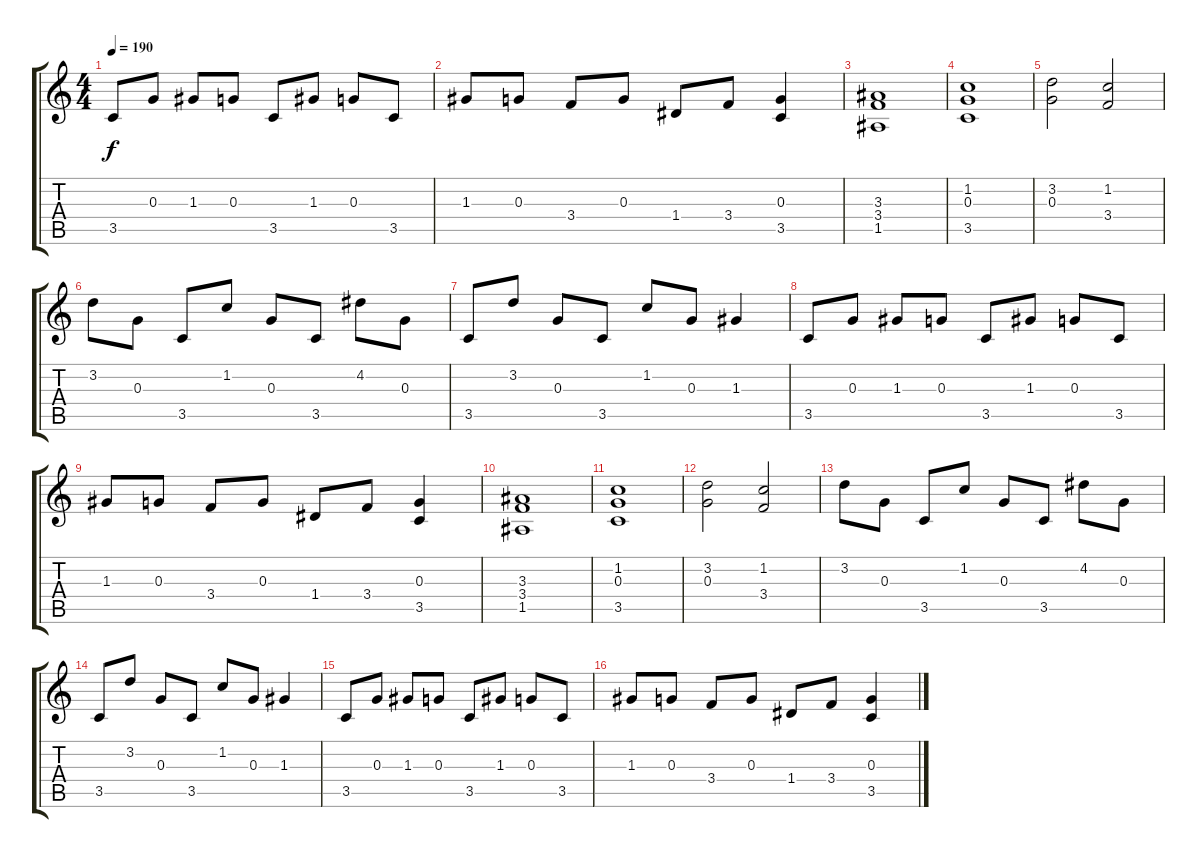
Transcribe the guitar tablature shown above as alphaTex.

\track "" {instrument distortionguitar}
\staff {score tabs}
\tuning (E4 B3 G3 D3 A2 E2) {hide}
\ts (4 4)
\tempo 190
\clef g2
\ks c
3.5.8{dy f} 0.3.8 1.3.8 0.3.8 3.5.8 1.3.8 0.3.8 3.5.8 |
1.3.8 0.3.8 3.4.8 0.3.8 1.4.8 3.4.8 (0.3 3.5).4 |
(3.3 3.4 1.5).1 |
(1.2 0.3 3.5).1 |
(3.2 0.3).2 (1.2 3.4).2 |
3.2.8 0.3.8 3.5.8 1.2.8 0.3.8 3.5.8 4.2.8 0.3.8 |
3.5.8 3.2.8 0.3.8 3.5.8 1.2.8 0.3.8 1.3.4 |
3.5.8 0.3.8 1.3.8 0.3.8 3.5.8 1.3.8 0.3.8 3.5.8 |
1.3.8 0.3.8 3.4.8 0.3.8 1.4.8 3.4.8 (0.3 3.5).4 |
(3.3 3.4 1.5).1 |
(1.2 0.3 3.5).1 |
(3.2 0.3).2 (1.2 3.4).2 |
3.2.8 0.3.8 3.5.8 1.2.8 0.3.8 3.5.8 4.2.8 0.3.8 |
3.5.8 3.2.8 0.3.8 3.5.8 1.2.8 0.3.8 1.3.4 |
3.5.8 0.3.8 1.3.8 0.3.8 3.5.8 1.3.8 0.3.8 3.5.8 |
1.3.8 0.3.8 3.4.8 0.3.8 1.4.8 3.4.8 (0.3 3.5).4
